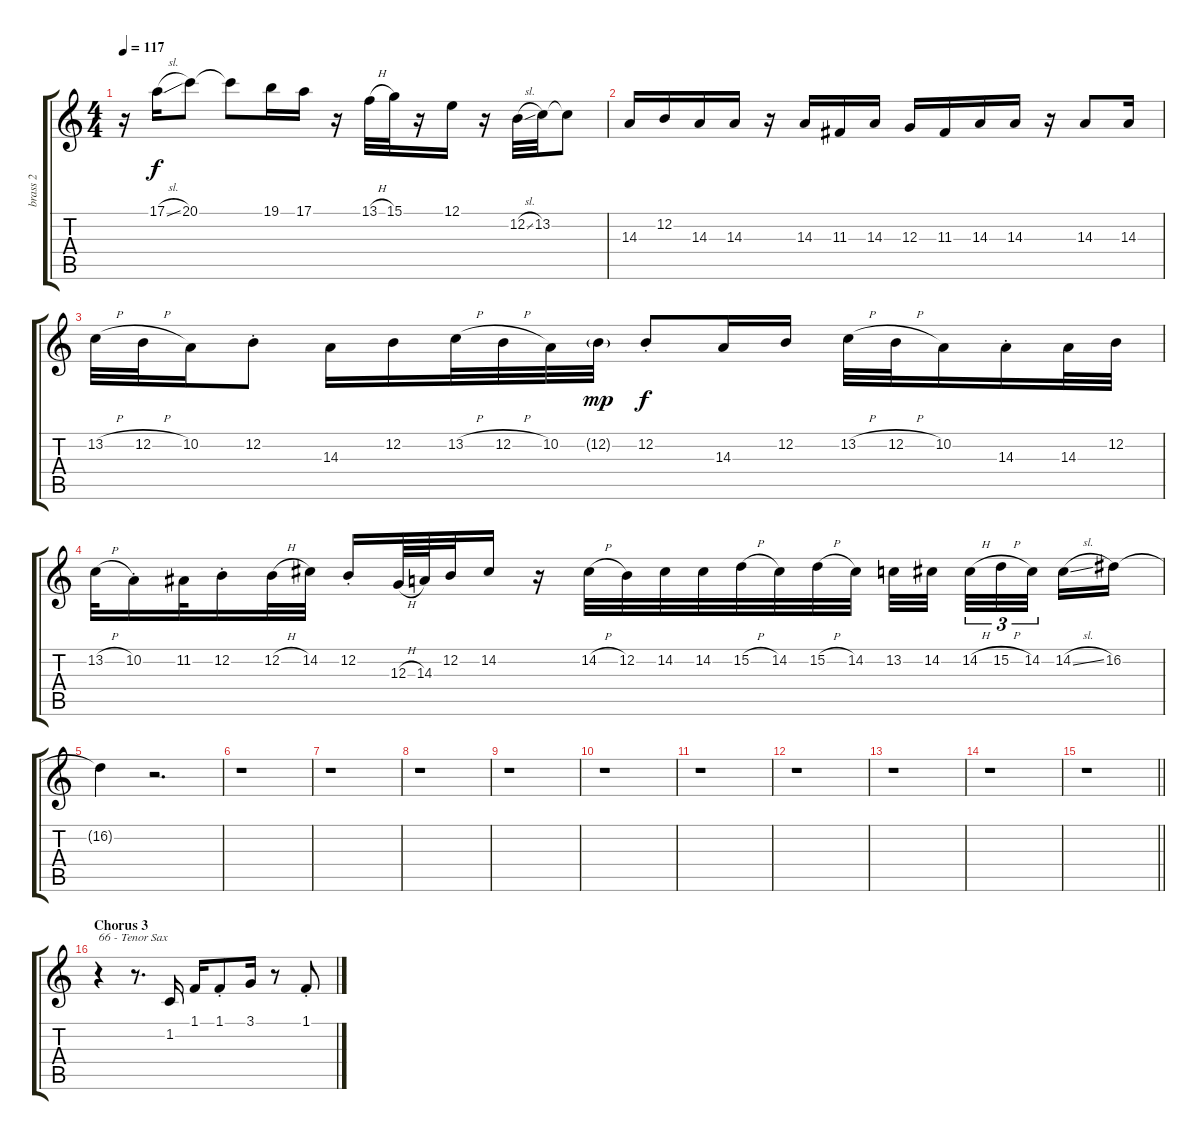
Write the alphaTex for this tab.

\track ("brass 2" "brass 2") {instrument tenorsax}
\staff {score tabs}
\tuning (E4 B3 G3 D3 A2 E2) {hide}
\ts (4 4)
\tempo 117
\clef g2
\ks c
r.16{dy f} 17.1{sl}.16 20.1.8 20.1{t}.8 19.1.16 17.1.16 r.16 13.1{h}.32 15.1.32 r.16 12.1.16 r.16 12.2{sl}.32 13.2.32 13.2{t}.8 |
14.3.16 12.2.16 14.3.16 14.3.16 r.16 14.3.16 11.3.16 14.3.16 12.3.16 11.3.16 14.3.16 14.3.16 r.16 14.3.8 14.3.16 |
13.2{h}.32 12.2{h}.32 10.2.16 12.2{st}.8 14.3.16 12.2.16 13.2{h}.32 12.2{h}.32 10.2.32 12.2{g}.32{dy mp} 12.2{st}.8{dy f} 14.3.16 12.2.16 13.2{h}.32 12.2{h}.32 10.2.16 14.3{st}.16 14.3.32 12.2.32 |
13.2{h}.32 10.2{st}.16 11.2.32 12.2{st}.16 12.2{h}.32 14.2.32 12.2{st}.16 12.3{h}.64 14.3.64 12.2.32 14.2.16 r.16 14.2{h}.32 12.2.32 14.2.32 14.2.32 15.2{h}.32 14.2.32 15.2{h}.32 14.2.32 13.2.32 14.2.32{beam splitsecondary} 14.2{h}.32{tu (3 2)} 15.2{h}.32{tu (3 2)} 14.2.32{tu (3 2) beam splitsecondary} 14.2{sl}.16 16.2.16 |
16.2{t}.4 r.2{d} |
r.1 |
r.1 |
r.1 |
r.1 |
r.1 |
r.1 |
r.1 |
r.1 |
r.1 |
\barLineRight lightlight
r.1 |
\section ("" "Chorus 3")
r.4{txt "66 - Tenor Sax" instrument tenorsax} r.8{d} 1.2.16 1.1.16 1.1{st}.8 3.1.16 r.8 1.1{st}.8
